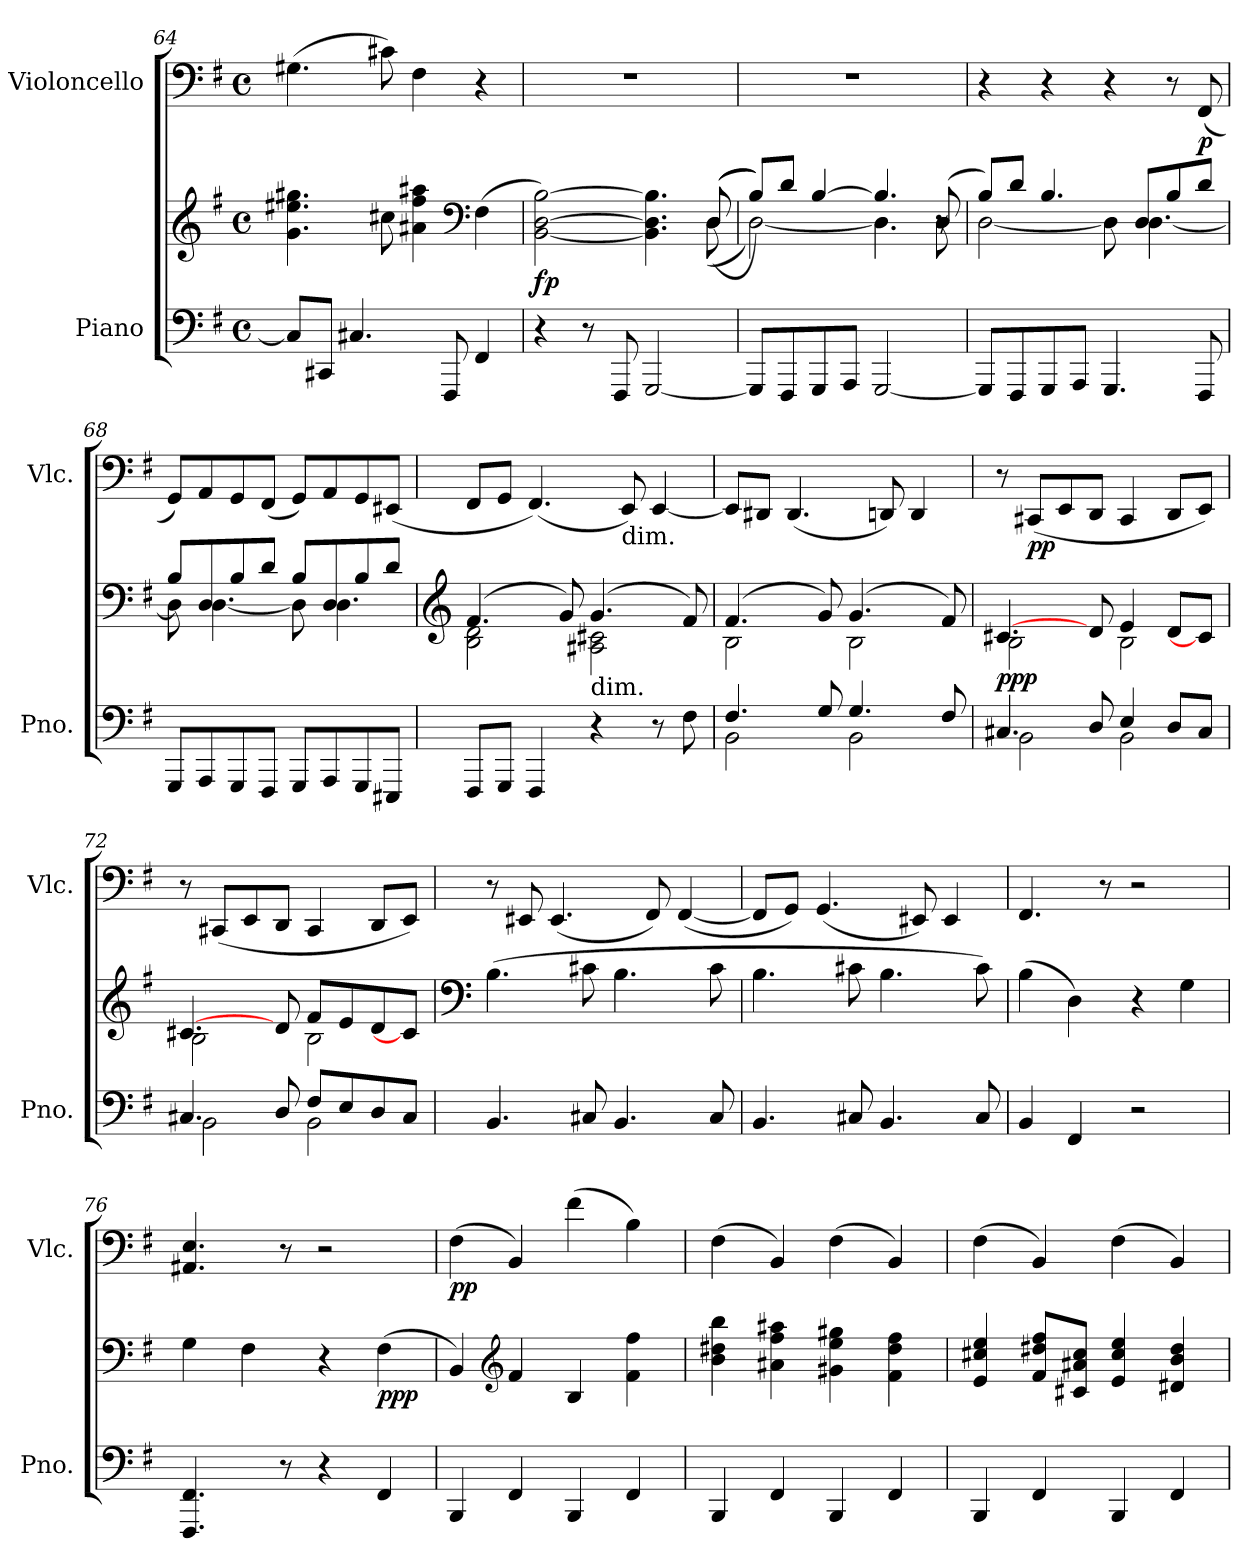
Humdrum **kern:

**kern	**kern	**dynam	**kern	**dynam
*part2	*part2	*part2	*part1	*part1
*staff3	*staff2	*staff2/3	*staff1	*staff1
*I"Piano	*	*	*I"Violoncello	*
*I'Pno.	*	*	*I'Vlc.	*
*clefF4	*clefG2	*	*clefF4	*
*k[f#]	*k[f#]	*	*k[f#]	*
*M4/4	*M4/4	*	*M4/4	*
*met(c)	*met(c)	*	*met(c)	*
=64	=64	=64	=64	=64
8C#/L]	4.g\ 4.ee#X\ 4.gg#X\	.	(>4.G#X\	.
8CC#X/J	.	.	.	.
4.C#X/	.	.	.	.
.	8cc#X\	.	8c#X\)	.
.	4a#X\ 4ff#\ 4aa#X\	.	4F#\	.
8FFF#/	.	.	.	.
*	*clefF4	*	*	*
4FF#/	(>4F#\	.	4r	.
=65	=65	=65	=65	=65
*	*^	*	*	*
!	!	!	!LO:DY:b	!	!
4r	[2BB\ [2D\ [2B\)	2..ryy	fp	1r	.
8r	.	.	.	.	.
8FFF#/	.	.	.	.	.
[2GGG/	4.BB\] 4.D\] 4.B\]	.	.	.	.
.	(>(>(>8D/	(<8D\	.	.	.
=66	=66	=66	=66	=66	=66
*	*	*^	*	*	*
8GGG/L]	8B/L)))	[2D\)	2..ryy	.	1r	.
8FFF#/	8d/J	.	.	.	.	.
8GGG/	[4B/	.	.	.	.	.
8AAA/J	.	.	.	.	.	.
[2GGG/	4.B/]	4.D\]	.	.	.	.
.	(>8D/	8D\	8r	.	.	.
*	*	*v	*v	*	*	*
=67	=67	=67	=67	=67	=67
8GGG/L]	8B/L)	[2D\	.	4r	.
8FFF#/	8d/J	.	.	.	.
8GGG/	4.B/	.	.	4r	.
8AAA/J	.	.	.	.	.
4.GGG/	.	8D\]	.	4r	.
.	8D/L	[4.D\	.	.	.
.	8B/	.	.	8r	.
!	!	!	!	!	!LO:DY:b
8FFF#/	8d/J	.	.	(<8FF#/	p
=68	=68	=68	=68	=68	=68
8GGG/L	8B/L	8D\]	.	8GG/L)	.
8AAA/	8D/	[4.D\	.	8AA/	.
8GGG/	8B/	.	.	8GG/	.
8FFF#/J	8d/J	.	.	(<8FF#/J	.
8GGG/L	8B/L	8D\]	.	8GG/L)	.
8AAA/	8D/	4.D\	.	8AA/	.
8GGG/	8B/	.	.	8GG/	.
8EEE#X/J	8d/J	.	.	(<8EE#X/J	.
=69	=69	=69	=69	=69	=69
*	*clefG2	*	*	*	*
8FFF#/L	(>4.f#/	2B\ 2d\	.	8FF#/L	.
8GGG/J	.	.	.	8GG/J	.
4FFF#/	.	.	.	(<4.FF#/)	.
.	8g/)	.	.	.	.
!	!LO:TX:b:t=dim.	!	!	!	!
4r	(>4.g/	2A#X\ 2c#X\	.	.	.
!	!	!	!	!LO:TX:b:t=dim.	!
.	.	.	.	8EE/)	.
8r	.	.	.	[4EE/	.
8F#\	8f#/)	.	.	.	.
=70	=70	=70	=70	=70	=70
*^	*	*	*	*	*
4.F#/	2BB\	(>4.f#/	2B\	.	8EE/L]	.
.	.	.	.	.	8DD#X/J	.
.	.	.	.	.	(<4.DD#/	.
8G/	.	8g/)	.	.	.	.
4.G/	2BB\	(>4.g/	2B\	.	.	.
.	.	.	.	.	8DDn/)	.
.	.	.	.	.	4DD/	.
8F#/	.	8f#/)	.	.	.	.
=71	=71	=71	=71	=71	=71	=71
!	!	!	!	!LO:DY:b	!	!
4.C#X/	2BB\	[4.c#X/	2B\	ppp	8r	.
!	!	!	!	!	!	!LO:DY:b
.	.	.	.	.	(<8CC#X/L	pp
.	.	.	.	.	8EE/	.
8D/	.	8d/	.	.	8DD/J	.
4E/	2BB\	4e/	2B\	.	4CC#/	.
8D/L	.	8d/L	.	.	8DD/L	.
8C#/J	.	8c#/J]	.	.	8EE/J)	.
=72	=72	=72	=72	=72	=72	=72
4.C#X/	2BB\	[4.c#X/	2B\	.	8r	.
.	.	.	.	.	(<8CC#X/L	.
.	.	.	.	.	8EE/	.
8D/	.	8d/	.	.	8DD/J	.
8F#/L	2BB\	8f#/L	2B\	.	4CC#/	.
8E/	.	8e/	.	.	.	.
8D/	.	8d/	.	.	8DD/L	.
8C#/J	.	8c#/J]	.	.	8EE/J)	.
*v	*v	*	*	*	*	*
*	*v	*v	*	*	*
=73	=73	=73	=73	=73
*	*clefF4	*	*	*
4.BB/	(>4.B\	.	8r	.
.	.	.	8EE#X/	.
.	.	.	(<4.EE#/	.
8C#X/	8c#X\	.	.	.
4.BB/	4.B\	.	.	.
.	.	.	8FF#/)	.
.	.	.	(<[4FF#/	.
8C#/	8c#\	.	.	.
=74	=74	=74	=74	=74
4.BB/	4.B\	.	8FF#/L]	.
.	.	.	8GG/J)	.
.	.	.	(<4.GG/	.
8C#X/	8c#X\	.	.	.
4.BB/	4.B\	.	.	.
.	.	.	8EE#X/)	.
.	.	.	4EE#/	.
8C#/	8c#\)	.	.	.
=75	=75	=75	=75	=75
4BB/	(>4B\	.	4.FF#/	.
4FF#/	4D\)	.	.	.
.	.	.	8r	.
2r	4r	.	2r	.
.	4G\	.	.	.
=76	=76	=76	=76	=76
4.FFF#/ 4.FF#/	4G\	.	4.AA#X/ 4.E/	.
.	4F#\	.	.	.
8r	.	.	8r	.
4r	4r	.	2r	.
!	!	!LO:DY:b	!	!
4FF#/	(>4F#\	ppp	.	.
=77	=77	=77	=77	=77
!	!	!	!	!LO:DY:b
4BBB/	4BB/)	.	(>4F#\	pp
*	*clefG2	*	*	*
4FF#/	4f#/	.	4BB/)	.
4BBB/	4B/	.	(>4f#\	.
4FF#/	4f#\ 4ff#\	.	4B\)	.
=78	=78	=78	=78	=78
4BBB/	4b\ 4dd#X\ 4bb\	.	(>4F#\	.
4FF#/	4a#X\ 4ff#\ 4aa#X\	.	4BB/)	.
4BBB/	4g#X\ 4ee\ 4gg#X\	.	(>4F#\	.
4FF#/	4f#\ 4dd#\ 4ff#\	.	4BB/)	.
=79	=79	=79	=79	=79
4BBB/	4e/ 4cc#X/ 4ee/	.	(>4F#\	.
4FF#/	8f#/ 8dd#X/ 8ff#/L	.	4BB/)	.
.	8c#X/ 8a#X/ 8cc#/J	.	.	.
4BBB/	4e/ 4cc#/ 4ee/	.	(>4F#\	.
4FF#/	4d#X/ 4b/ 4dd#/	.	4BB/)	.
=	=	=	=	=
*-	*-	*-	*-	*-
